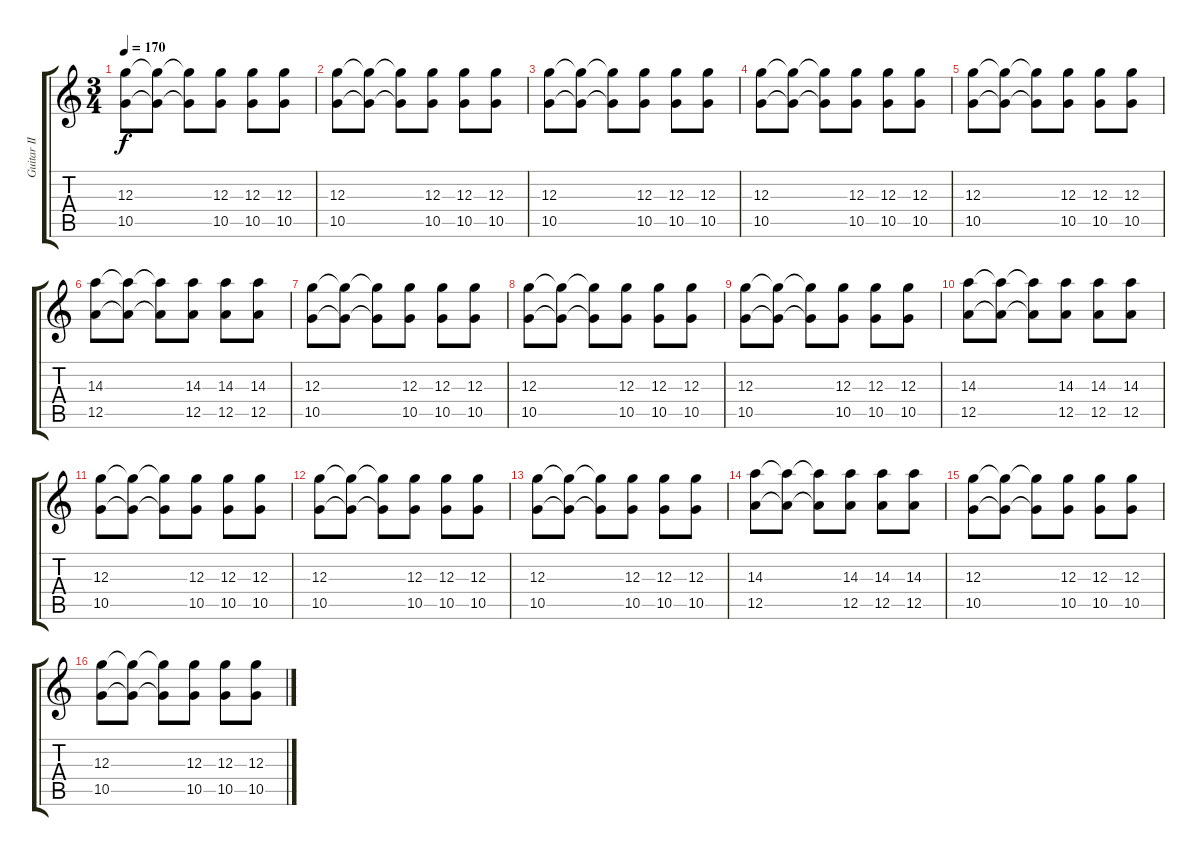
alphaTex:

\track ("Guitar II" "Guitar II") {instrument distortionguitar}
\staff {score tabs}
\tuning (E4 B3 G3 D3 A2 D2) {hide}
\ts (3 4)
\tempo 170
\clef g2
\ks c
(12.3 10.5).8{dy f volume 7} (12.3{t} 10.5{t}).8 (12.3{t} 10.5{t}).8 (12.3 10.5).8 (12.3 10.5).8 (12.3 10.5).8 |
(12.3 10.5).8{volume 7} (12.3{t} 10.5{t}).8 (12.3{t} 10.5{t}).8 (12.3 10.5).8 (12.3 10.5).8 (12.3 10.5).8 |
(12.3 10.5).8{volume 7} (12.3{t} 10.5{t}).8 (12.3{t} 10.5{t}).8 (12.3 10.5).8 (12.3 10.5).8 (12.3 10.5).8 |
(12.3 10.5).8{volume 7} (12.3{t} 10.5{t}).8 (12.3{t} 10.5{t}).8 (12.3 10.5).8 (12.3 10.5).8 (12.3 10.5).8 |
(12.3 10.5).8{volume 7} (12.3{t} 10.5{t}).8 (12.3{t} 10.5{t}).8 (12.3 10.5).8 (12.3 10.5).8 (12.3 10.5).8 |
(14.3 12.5).8 (14.3{t} 12.5{t}).8 (14.3{t} 12.5{t}).8 (14.3 12.5).8 (14.3 12.5).8 (14.3 12.5).8 |
(12.3 10.5).8{volume 7} (12.3{t} 10.5{t}).8 (12.3{t} 10.5{t}).8 (12.3 10.5).8 (12.3 10.5).8 (12.3 10.5).8 |
(12.3 10.5).8{volume 7} (12.3{t} 10.5{t}).8 (12.3{t} 10.5{t}).8 (12.3 10.5).8 (12.3 10.5).8 (12.3 10.5).8 |
(12.3 10.5).8{volume 7} (12.3{t} 10.5{t}).8 (12.3{t} 10.5{t}).8 (12.3 10.5).8 (12.3 10.5).8 (12.3 10.5).8 |
(14.3 12.5).8 (14.3{t} 12.5{t}).8 (14.3{t} 12.5{t}).8 (14.3 12.5).8 (14.3 12.5).8 (14.3 12.5).8 |
(12.3 10.5).8{volume 7} (12.3{t} 10.5{t}).8 (12.3{t} 10.5{t}).8 (12.3 10.5).8 (12.3 10.5).8 (12.3 10.5).8 |
(12.3 10.5).8{volume 7} (12.3{t} 10.5{t}).8 (12.3{t} 10.5{t}).8 (12.3 10.5).8 (12.3 10.5).8 (12.3 10.5).8 |
(12.3 10.5).8{volume 7} (12.3{t} 10.5{t}).8 (12.3{t} 10.5{t}).8 (12.3 10.5).8 (12.3 10.5).8 (12.3 10.5).8 |
(14.3 12.5).8 (14.3{t} 12.5{t}).8 (14.3{t} 12.5{t}).8 (14.3 12.5).8 (14.3 12.5).8 (14.3 12.5).8 |
(12.3 10.5).8{volume 7} (12.3{t} 10.5{t}).8 (12.3{t} 10.5{t}).8 (12.3 10.5).8 (12.3 10.5).8 (12.3 10.5).8 |
(12.3 10.5).8{volume 7} (12.3{t} 10.5{t}).8 (12.3{t} 10.5{t}).8 (12.3 10.5).8 (12.3 10.5).8 (12.3 10.5).8
